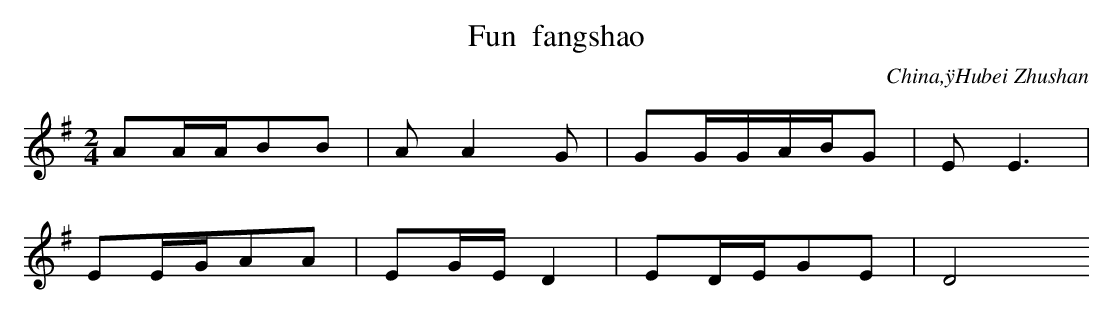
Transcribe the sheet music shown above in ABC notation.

X:1
T: Fun fangshao
O: China,ÿHubei Zhushan
M: 2/4
L: 1/16
K: G
A2AAB2B2 | A2A4G2 | G2GGABG2 | E2E6 |
E2EGA2A2 | E2GED4 | E2DEG2E2 | D8
